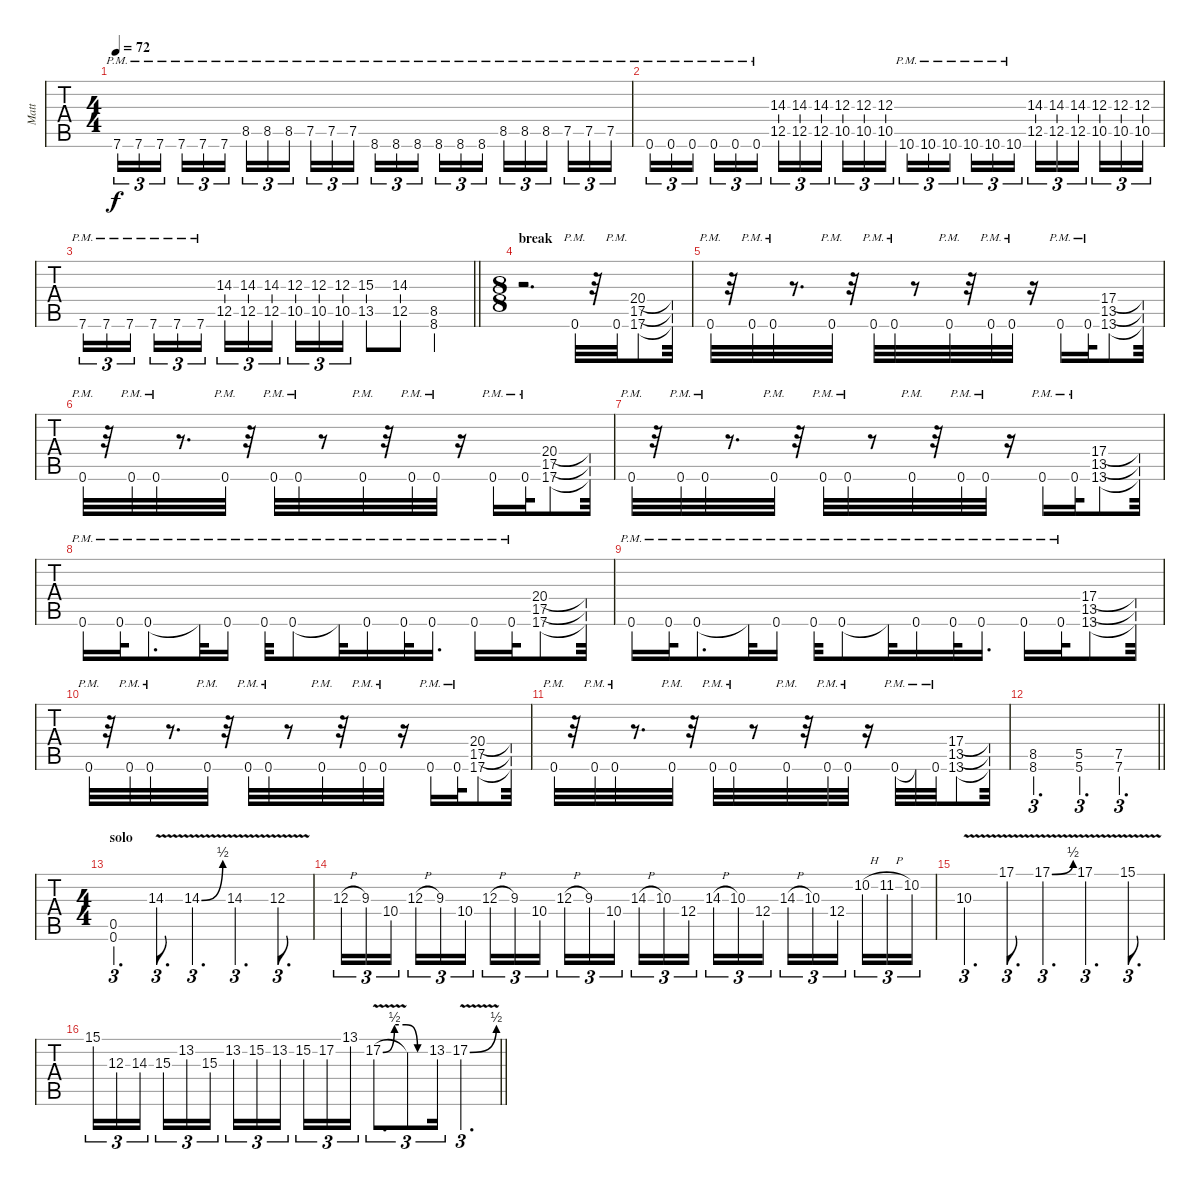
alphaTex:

\track ("Matt" "Matt") {instrument distortionguitar}
\staff {tabs}
\tuning (Eb4 Bb3 Gb3 Db3 Ab2 Db2) {hide}
\ts (4 4)
\tempo 72
\clef g2
\ks c
7.6{pm}.16{tu (3 2) dy f} 7.6{pm}.16{tu (3 2)} 7.6{pm}.16{tu (3 2) beam splitsecondary} 7.6{pm}.16{tu (3 2)} 7.6{pm}.16{tu (3 2)} 7.6{pm}.16{tu (3 2)} 8.5{pm}.16{tu (3 2)} 8.5{pm}.16{tu (3 2)} 8.5{pm}.16{tu (3 2) beam splitsecondary} 7.5{pm}.16{tu (3 2)} 7.5{pm}.16{tu (3 2)} 7.5{pm}.16{tu (3 2)} 8.6{pm}.16{tu (3 2)} 8.6{pm}.16{tu (3 2)} 8.6{pm}.16{tu (3 2) beam splitsecondary} 8.6{pm}.16{tu (3 2)} 8.6{pm}.16{tu (3 2)} 8.6{pm}.16{tu (3 2)} 8.5{pm}.16{tu (3 2)} 8.5{pm}.16{tu (3 2)} 8.5{pm}.16{tu (3 2) beam splitsecondary} 7.5{pm}.16{tu (3 2)} 7.5{pm}.16{tu (3 2)} 7.5{pm}.16{tu (3 2)} |
0.6{pm}.16{tu (3 2)} 0.6{pm}.16{tu (3 2)} 0.6{pm}.16{tu (3 2) beam splitsecondary} 0.6{pm}.16{tu (3 2)} 0.6{pm}.16{tu (3 2)} 0.6{pm}.16{tu (3 2)} (14.3 12.5).16{tu (3 2)} (14.3 12.5).16{tu (3 2)} (14.3 12.5).16{tu (3 2) beam splitsecondary} (12.3 10.5).16{tu (3 2)} (12.3 10.5).16{tu (3 2)} (12.3 10.5).16{tu (3 2)} 10.6{pm}.16{tu (3 2)} 10.6{pm}.16{tu (3 2)} 10.6{pm}.16{tu (3 2) beam splitsecondary} 10.6{pm}.16{tu (3 2)} 10.6{pm}.16{tu (3 2)} 10.6{pm}.16{tu (3 2)} (14.3 12.5).16{tu (3 2)} (14.3 12.5).16{tu (3 2)} (14.3 12.5).16{tu (3 2) beam splitsecondary} (12.3 10.5).16{tu (3 2)} (12.3 10.5).16{tu (3 2)} (12.3 10.5).16{tu (3 2)} |
\barLineRight lightlight
7.6{pm}.16{tu (3 2)} 7.6{pm}.16{tu (3 2)} 7.6{pm}.16{tu (3 2) beam splitsecondary} 7.6{pm}.16{tu (3 2)} 7.6{pm}.16{tu (3 2)} 7.6{pm}.16{tu (3 2)} (14.3 12.5).16{tu (3 2)} (14.3 12.5).16{tu (3 2)} (14.3 12.5).16{tu (3 2) beam splitsecondary} (12.3 10.5).16{tu (3 2)} (12.3 10.5).16{tu (3 2)} (12.3 10.5).16{tu (3 2)} (15.3 13.5).8 (14.3 12.5).8 (8.5 8.6).4 |
\ts (8 8)
\section ("" "break")
r.2{d} 0.6{pm}.32 r.32 0.6{pm}.32 (20.4 17.5 17.6).8 (20.4{t} 17.5{t} 17.6{t}).32 |
0.6{pm}.32 r.32 0.6{pm}.32 0.6{pm}.32 r.8{d} 0.6{pm}.32 r.32 0.6{pm}.32 0.6{pm}.32 r.8 0.6{pm}.32 r.32 0.6{pm}.32 0.6{pm}.32 r.16 0.6{pm}.16 0.6{pm}.32 (17.4 13.5 13.6).8 (17.4{t} 13.5{t} 13.6{t}).32 |
0.6{pm}.32 r.32 0.6{pm}.32 0.6{pm}.32 r.8{d} 0.6{pm}.32 r.32 0.6{pm}.32 0.6{pm}.32 r.8 0.6{pm}.32 r.32 0.6{pm}.32 0.6{pm}.32 r.16 0.6{pm}.16 0.6{pm}.32 (20.4 17.5 17.6).8 (20.4{t} 17.5{t} 17.6{t}).32 |
0.6{pm}.32 r.32 0.6{pm}.32 0.6{pm}.32 r.8{d} 0.6{pm}.32 r.32 0.6{pm}.32 0.6{pm}.32 r.8 0.6{pm}.32 r.32 0.6{pm}.32 0.6{pm}.32 r.16 0.6{pm}.16 0.6{pm}.32 (17.4 13.5 13.6).8 (17.4{t} 13.5{t} 13.6{t}).32 |
0.6{pm}.16 0.6{pm}.32 0.6{pm}.8{d} 0.6{pm t}.32 0.6{pm}.16 0.6{pm}.32 0.6{pm}.8 0.6{pm t}.32 0.6{pm}.16 0.6{pm}.32 0.6{pm}.16{d} 0.6{pm}.16 0.6{pm}.32 (20.4 17.5 17.6).8 (20.4{t} 17.5{t} 17.6{t}).32 |
0.6{pm}.16 0.6{pm}.32 0.6{pm}.8{d} 0.6{pm t}.32 0.6{pm}.16 0.6{pm}.32 0.6{pm}.8 0.6{pm t}.32 0.6{pm}.16 0.6{pm}.32 0.6{pm}.16{d} 0.6{pm}.16 0.6{pm}.32 (17.4 13.5 13.6).8 (17.4{t} 13.5{t} 13.6{t}).32 |
0.6{pm}.32 r.32 0.6{pm}.32 0.6{pm}.32 r.8{d} 0.6{pm}.32 r.32 0.6{pm}.32 0.6{pm}.32 r.8 0.6{pm}.32 r.32 0.6{pm}.32 0.6{pm}.32 r.16 0.6{pm}.16 0.6{pm}.32 (20.4 17.5 17.6).8 (20.4{t} 17.5{t} 17.6{t}).32 |
0.6{pm}.32 r.32 0.6{pm}.32 0.6{pm}.32 r.8{d} 0.6{pm}.32 r.32 0.6{pm}.32 0.6{pm}.32 r.8 0.6{pm}.32 r.32 0.6{pm}.32 0.6{pm}.32 r.16 0.6{pm}.32 0.6{pm t}.32 0.6{pm}.32 (17.4 13.5 13.6).8 (17.4{t} 13.5{t} 13.6{t}).32 |
\barLineRight lightlight
(8.5 8.6).2{d tu (3 2)} (5.5 5.6).4{d tu (3 2)} (7.5 7.6).4{d tu (3 2)} |
\ts (4 4)
\section ("" "solo")
(0.5 0.6).4{d tu (3 2)} 14.3{v}.8{d tu (3 2)} 14.3{be (bend 0 0 60 2) v}.4{d tu (3 2)} 14.3{v}.4{d tu (3 2)} 12.3{v}.8{d tu (3 2)} |
12.3{h}.16{tu (3 2)} 9.3.16{tu (3 2)} 10.4.16{tu (3 2) beam splitsecondary} 12.3{h}.16{tu (3 2)} 9.3.16{tu (3 2)} 10.4.16{tu (3 2)} 12.3{h}.16{tu (3 2)} 9.3.16{tu (3 2)} 10.4.16{tu (3 2) beam splitsecondary} 12.3{h}.16{tu (3 2)} 9.3.16{tu (3 2)} 10.4.16{tu (3 2)} 14.3{h}.16{tu (3 2)} 10.3.16{tu (3 2)} 12.4.16{tu (3 2) beam splitsecondary} 14.3{h}.16{tu (3 2)} 10.3.16{tu (3 2)} 12.4.16{tu (3 2)} 14.3{h}.16{tu (3 2)} 10.3.16{tu (3 2)} 12.4.16{tu (3 2) beam splitsecondary} 10.2{h}.16{tu (3 2)} 11.2{h}.16{tu (3 2)} 10.2.16{tu (3 2)} |
10.3{v}.4{d tu (3 2)} 17.1{v}.8{d tu (3 2)} 17.1{be (bend 0 0 60 2) v}.4{d tu (3 2)} 17.1{v}.4{d tu (3 2)} 15.1{v}.8{d tu (3 2)} |
\barLineRight lightlight
15.1.16{tu (3 2)} 12.3.16{tu (3 2)} 14.3.16{tu (3 2) beam splitsecondary} 15.3.16{tu (3 2)} 13.2.16{tu (3 2)} 15.3.16{tu (3 2)} 13.2.16{tu (3 2)} 15.2.16{tu (3 2)} 13.2.16{tu (3 2) beam splitsecondary} 15.2.16{tu (3 2)} 17.2.16{tu (3 2)} 13.1.16{tu (3 2)} 17.2{be (custom 0 0 15 2 30 2 45 0 60 0) v}.8{d tu (3 2)} 17.2{t}.8{tu (3 2)} 13.2.16{tu (3 2)} 17.2{be (bend 0 0 60 2) v}.4{d tu (3 2)}
